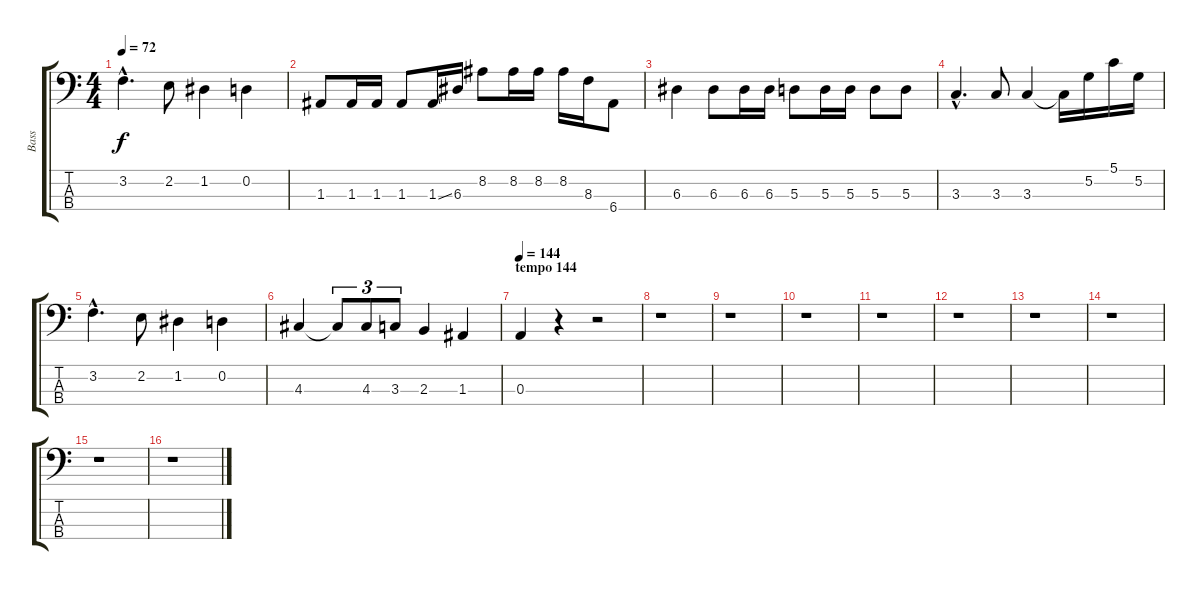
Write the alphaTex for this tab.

\track ("Bass" "Bass") {instrument electricbasspick}
\staff {score tabs}
\tuning (G2 D2 A1 E1) {hide}
\ts (4 4)
\tempo 72
\clef f4
\ks c
3.2{hac}.4{d dy f} 2.2.8 1.2.4 0.2.4 |
1.3.8 1.3.16 1.3.16 1.3.8 1.3{ss}.16 6.3.16 8.2.8 8.2.16 8.2.16 8.2.16 8.3.16 6.4.8 |
6.3.4 6.3.8 6.3.16 6.3.16 5.3.8 5.3.16 5.3.16 5.3.8 5.3.8 |
3.3{hac}.4{d} 3.3.8 3.3.4 3.3{t}.16 5.2.16 5.1.16 5.2.16 |
3.2{hac}.4{d} 2.2.8 1.2.4 0.2.4 |
4.3.4 4.3{t}.8{tu (3 2)} 4.3.8{tu (3 2)} 3.3.8{tu (3 2)} 2.3.4 1.3.4 |
\section ("" "tempo 144")
\tempo 144
0.3.4 r.4 r.2 |
r.1 |
r.1 |
r.1 |
r.1 |
r.1 |
r.1 |
r.1 |
r.1 |
r.1
